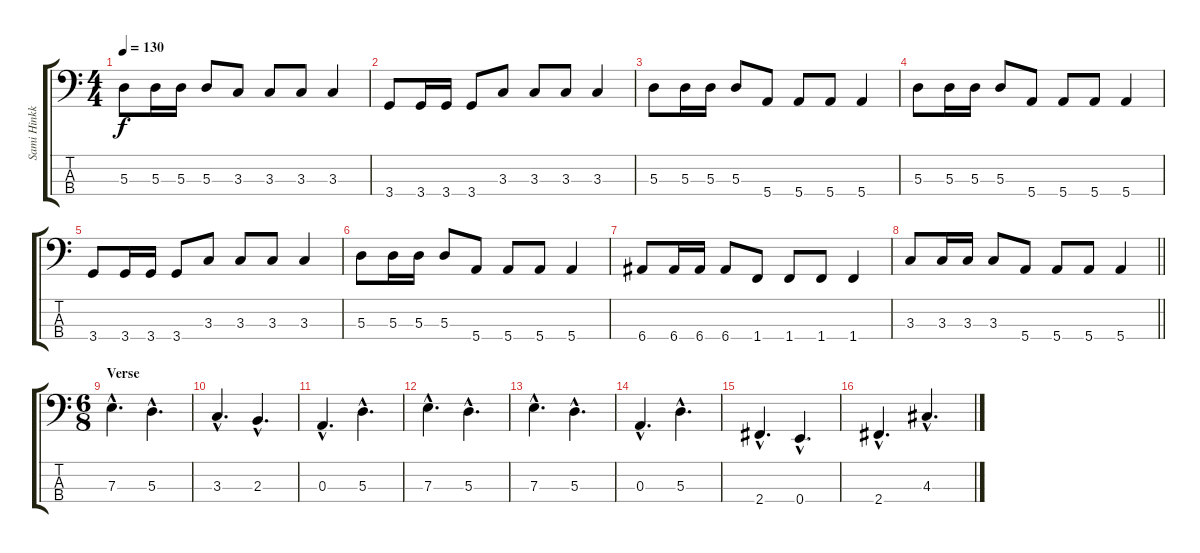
\track ("Sami Hinkka" "Sami Hinkk") {instrument electricbassfinger}
\staff {score tabs}
\tuning (G2 D2 A1 E1) {hide}
\ts (4 4)
\tempo 130
\clef f4
\ks c
5.3.8{dy f} 5.3.16 5.3.16 5.3.8 3.3.8 3.3.8 3.3.8 3.3.4 |
3.4.8 3.4.16 3.4.16 3.4.8 3.3.8 3.3.8 3.3.8 3.3.4 |
5.3.8 5.3.16 5.3.16 5.3.8 5.4.8 5.4.8 5.4.8 5.4.4 |
5.3.8 5.3.16 5.3.16 5.3.8 5.4.8 5.4.8 5.4.8 5.4.4 |
3.4.8 3.4.16 3.4.16 3.4.8 3.3.8 3.3.8 3.3.8 3.3.4 |
5.3.8 5.3.16 5.3.16 5.3.8 5.4.8 5.4.8 5.4.8 5.4.4 |
6.4.8 6.4.16 6.4.16 6.4.8 1.4.8 1.4.8 1.4.8 1.4.4 |
\barLineRight lightlight
3.3.8 3.3.16 3.3.16 3.3.8 5.4.8 5.4.8 5.4.8 5.4.4 |
\ts (6 8)
\section ("" "Verse")
7.3{hac}.4{d} 5.3{hac}.4{d} |
3.3{hac}.4{d} 2.3{hac}.4{d} |
0.3{hac}.4{d} 5.3{hac}.4{d} |
7.3{hac}.4{d} 5.3{hac}.4{d} |
7.3{hac}.4{d} 5.3{hac}.4{d} |
0.3{hac}.4{d} 5.3{hac}.4{d} |
2.4{hac}.4{d} 0.4{hac}.4{d} |
2.4{hac}.4{d} 4.3{hac}.4{d}
